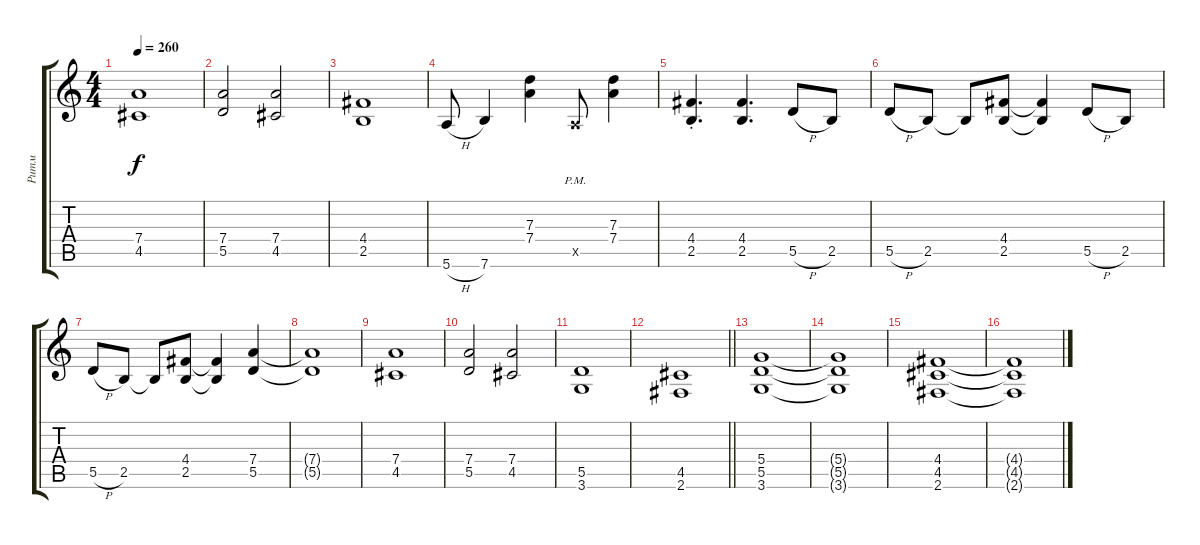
\track ("Ритм" "Ритм") {instrument distortionguitar}
\staff {score tabs}
\tuning (E4 B3 G3 D3 A2 E2) {hide}
\ts (4 4)
\tempo 260
\clef g2
\ks c
(7.4 4.5).1{dy f} |
(7.4 5.5).2 (7.4 4.5).2 |
(4.4 2.5).1 |
5.6{h}.8 7.6.4 (7.3 7.4).4 0.5{pm x}.8 (7.3 7.4).4 |
(4.4{st} 2.5{st}).4{d} (4.4 2.5).4{d} 5.5{h}.8 2.5.8 |
5.5{h}.8 2.5.8 2.5{t}.8 (4.4 2.5).8 (4.4{t} 2.5{t}).4 5.5{h}.8 2.5.8 |
5.5{h}.8 2.5.8 2.5{t}.8 (4.4 2.5).8 (4.4{t} 2.5{t}).4 (7.4 5.5).4 |
(7.4{t} 5.5{t}).1 |
(7.4 4.5).1 |
(7.4 5.5).2 (7.4 4.5).2 |
(5.5 3.6).1 |
\barLineRight lightlight
(4.5 2.6).1 |
(5.4 5.5 3.6).1 |
(5.4{t} 5.5{t} 3.6{t}).1 |
(4.4 4.5 2.6).1 |
(4.4{t} 4.5{t} 2.6{t}).1
